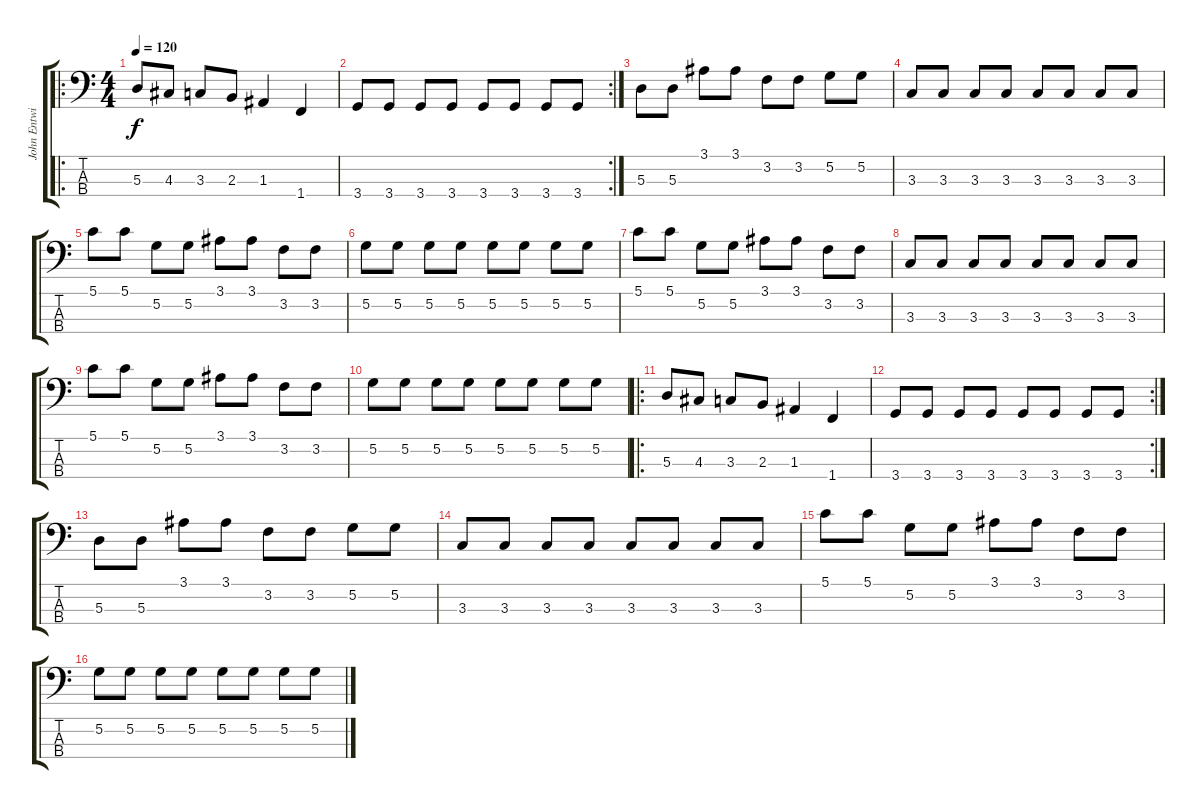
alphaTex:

\track ("John Entwistle - Bass" "John Entwi") {instrument electricbassfinger}
\staff {score tabs}
\tuning (G2 D2 A1 E1) {hide}
\ro
\ts (4 4)
\tempo 120
\clef f4
\ks c
5.3.8{dy f instrument electricbassfinger} 4.3.8 3.3.8 2.3.8 1.3.4 1.4.4 |
\rc 2
3.4.8 3.4.8 3.4.8 3.4.8 3.4.8 3.4.8 3.4.8 3.4.8 |
5.3.8 5.3.8 3.1.8 3.1.8 3.2.8 3.2.8 5.2.8 5.2.8 |
3.3.8 3.3.8 3.3.8 3.3.8 3.3.8 3.3.8 3.3.8 3.3.8 |
5.1.8 5.1.8 5.2.8 5.2.8 3.1.8 3.1.8 3.2.8 3.2.8 |
5.2.8 5.2.8 5.2.8 5.2.8 5.2.8 5.2.8 5.2.8 5.2.8 |
5.1.8 5.1.8 5.2.8 5.2.8 3.1.8 3.1.8 3.2.8 3.2.8 |
3.3.8 3.3.8 3.3.8 3.3.8 3.3.8 3.3.8 3.3.8 3.3.8 |
5.1.8 5.1.8 5.2.8 5.2.8 3.1.8 3.1.8 3.2.8 3.2.8 |
5.2.8 5.2.8 5.2.8 5.2.8 5.2.8 5.2.8 5.2.8 5.2.8 |
\ro
5.3.8 4.3.8 3.3.8 2.3.8 1.3.4 1.4.4 |
\rc 2
3.4.8 3.4.8 3.4.8 3.4.8 3.4.8 3.4.8 3.4.8 3.4.8 |
5.3.8 5.3.8 3.1.8 3.1.8 3.2.8 3.2.8 5.2.8 5.2.8 |
3.3.8 3.3.8 3.3.8 3.3.8 3.3.8 3.3.8 3.3.8 3.3.8 |
5.1.8 5.1.8 5.2.8 5.2.8 3.1.8 3.1.8 3.2.8 3.2.8 |
5.2.8 5.2.8 5.2.8 5.2.8 5.2.8 5.2.8 5.2.8 5.2.8
